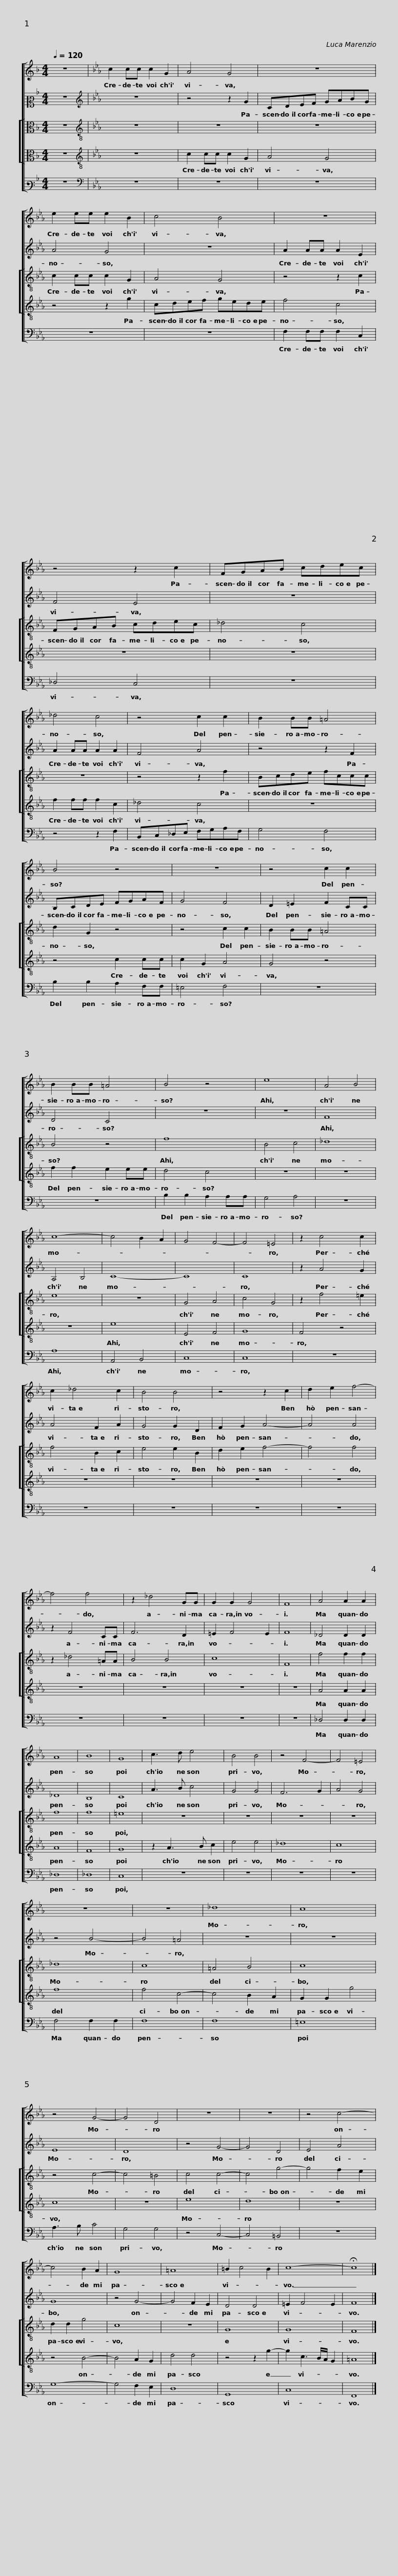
X:1
%%score [ 1 2 [ 3 4 ] 5 ]
L:1/8
Q:1/4=120
M:4/4
I:linebreak $
K:F
V:1 treble
V:2 alto2
V:3 alto
V:4 alto
V:5 bass3
V:1
 z8 |[K:Eb] c2 cc c2 G2 | A4 G4 | z8 | e2 ee e2 B2 |$ %5
 c4 B4 | z8 | z4 z2 c2 | FGAB cdec |$ _d4 c4 |$ %10
 z4 c2 c2 | B2 BB =A4 | B4 z4 | z8 |$ z4 c2 c2 | %15
 B2 BB =A4 | B4 z4 | e8 | A4 B4 | c8- | %20
 c4 B2 A2 |$ G4 F4- | F4 =E4 | z2 c4 c2 | c2 _d4 c2 | %25
 B4 B4 | z4 z2 c2 | d2 e2 f4- | f4 f4 |$ z2 _d4 GG | %30
 G2 G2 G4 | F8 | A4 A2 A2 | A8 | B8 | %35
 G8 | c3 d e4 | B4 B4 |$ z4 F4- | F4 =E4 | %40
 z8 | z8 | _d8 | c8 | z4 G4- | %45
 G4 D4 | z8 |$ z8 | z4 c4- | c4 B2 A2 | %50
 G8 | =A8 | =B2 c4 B2 | c8- | !fermata!c8 |] %55
V:2
 z8 |[K:Eb][K:treble] z8 | z4 z2 G2 | CDEF GABG | A4 G4 |$ %5
 z8 | A2 AA A2 E2 | F4 E4 | z8 |$ A2 AA A2 A2 |$ %10
 F4 A4 | z4 z2 F2 | B,CDE FGAF | G4 F4 |$ D2 =E2 F2 CC | %15
 D4 C4 | z8 | z8 | F8 | A,4 B,4 | %20
 C8- |$ C8 | C8 | z2 A4 G2 | A4 F2 A2 | %25
 G4 G2 D2 | F2 G2 A4- | A4 A4 | z2 F4 CC |$ F6 D2 | %30
 =E2 F4 E2 | F8 | _D4 D2 D2 | _D8 | B,8 | %35
 C8 | A3 B c4 | G4 G4 |$ F6 G2 | A4 G4 | %40
 z4 B4- | B4 =A4 | z8 | z8 | E8 | %45
 D8 | z4 G4- |$ G4 D4 | E4 A4 | G8 | %50
 z4 G4- | G4 F2 E2 | D4 D4 | =E2 F4 E2 | F8 |] %55
V:3
 z8 |[K:Eb][K:treble-8] z8 | z8 | z8 | c2 cc c2 G2 |$ %5
 A4 G4 | z4 z2 c2 | FGAB cdec | _d4 c4 |$ z8 |$ %10
 z4 z2 f2 | Bcde fccc | d2 G2 z4 | z4 c2 c2 |$ B2 BB =A4 | %15
 B4 z4 | f8 | B4 c4 | _d8 | e8 | %20
 z8 |$ G4 A4 | c4 G4 | z2 f4 =e2 | f4 B2 c2 | %25
 e4 e2 B2 | d2 e2 f4- | f4 f4 | z2 _d4 =AA |$ B4 B4 | %30
 c8 | F8 | f4 f2 f2 | f8 | f8 | %35
 =e8 | z8 | z8 |$ z8 | z8 | %40
 _d8 | c8 | =A4 B4 | c8 | z4 c4- | %45
 c4 =B4 | c4 c4- |$ c4 g4- | g4 f2 e2 | d2 d2 g4 | %50
 c8 | z8 | G8 | G8 | F8 |] %55
V:4
 z8 |[K:Eb][K:treble-8] z8 | c2 cc c2 G2 | A4 G4 | z4 z2 g2 |$ %5
 cdef gede | f4 c4 | z8 | z8 |$ f2 ff f2 c2 |$ %10
 _d4 c4 | z8 | z4 c2 cc | c2 G2 A4 |$ G4 z4 | %15
 f2 f2 e2 ee | d4 c4 | z8 | z8 | z8 | %20
 e8 |$ E4 F4 | G8 | F4 z4 | z8 | %25
 z8 | z8 | z8 | z8 |$ z8 | %30
 z8 | z8 | A4 A2 A2 | A8 | F8 | %35
 G8 | z2 A3 B c2 | e4 e4 |$ _d8 | c8 | %40
 f8 | f4 c4- | c4 B2 A2 | G2 G2 g4 | c8 | %45
 z8 | e8 |$ d8 | z8 | z4 B4- | %50
 B4 A2 G2 | d4 d4 | z4 z2 g2- | g2 c3 B/A/ G2 | =A8 |] %55
V:5
 z8 |[K:Eb][K:bass] z8 | z8 | z8 | z8 |$ %5
 z8 | F,2 F,F, F,2 C,2 | _D,4 C,4 | z8 |$ z4 z2 F,2 |$ %10
 B,,C,_D,E, F,G,A,F, | G,4 F,4 | B,2 B,2 A,2 F,F, | =E,4 F,4 |$ z8 | %15
 z8 | B,2 B,2 A,2 A,A, | G,4 A,4 | z8 | A,8 | %20
 A,,4 B,,4 |$ C,8 | C,8 | z8 | z8 | %25
 z8 | z8 | z8 | z8 |$ z8 | %30
 z8 | z8 | _D,4 D,2 D,2 | _D,8 | _D,8 | %35
 C,8 | z8 | z8 |$ z8 | z8 | %40
 F,4 F,2 F,2 | F,8 | F,8 | =E,8 | A,3 B, C4 | %45
 G,4 G,4 | z4 C,4- |$ C,4 =B,,4 | z8 | G,8- | %50
 G,4 F,2 E,2 | D,8 | G,,8 | C,8 | F,,8 |] %55
